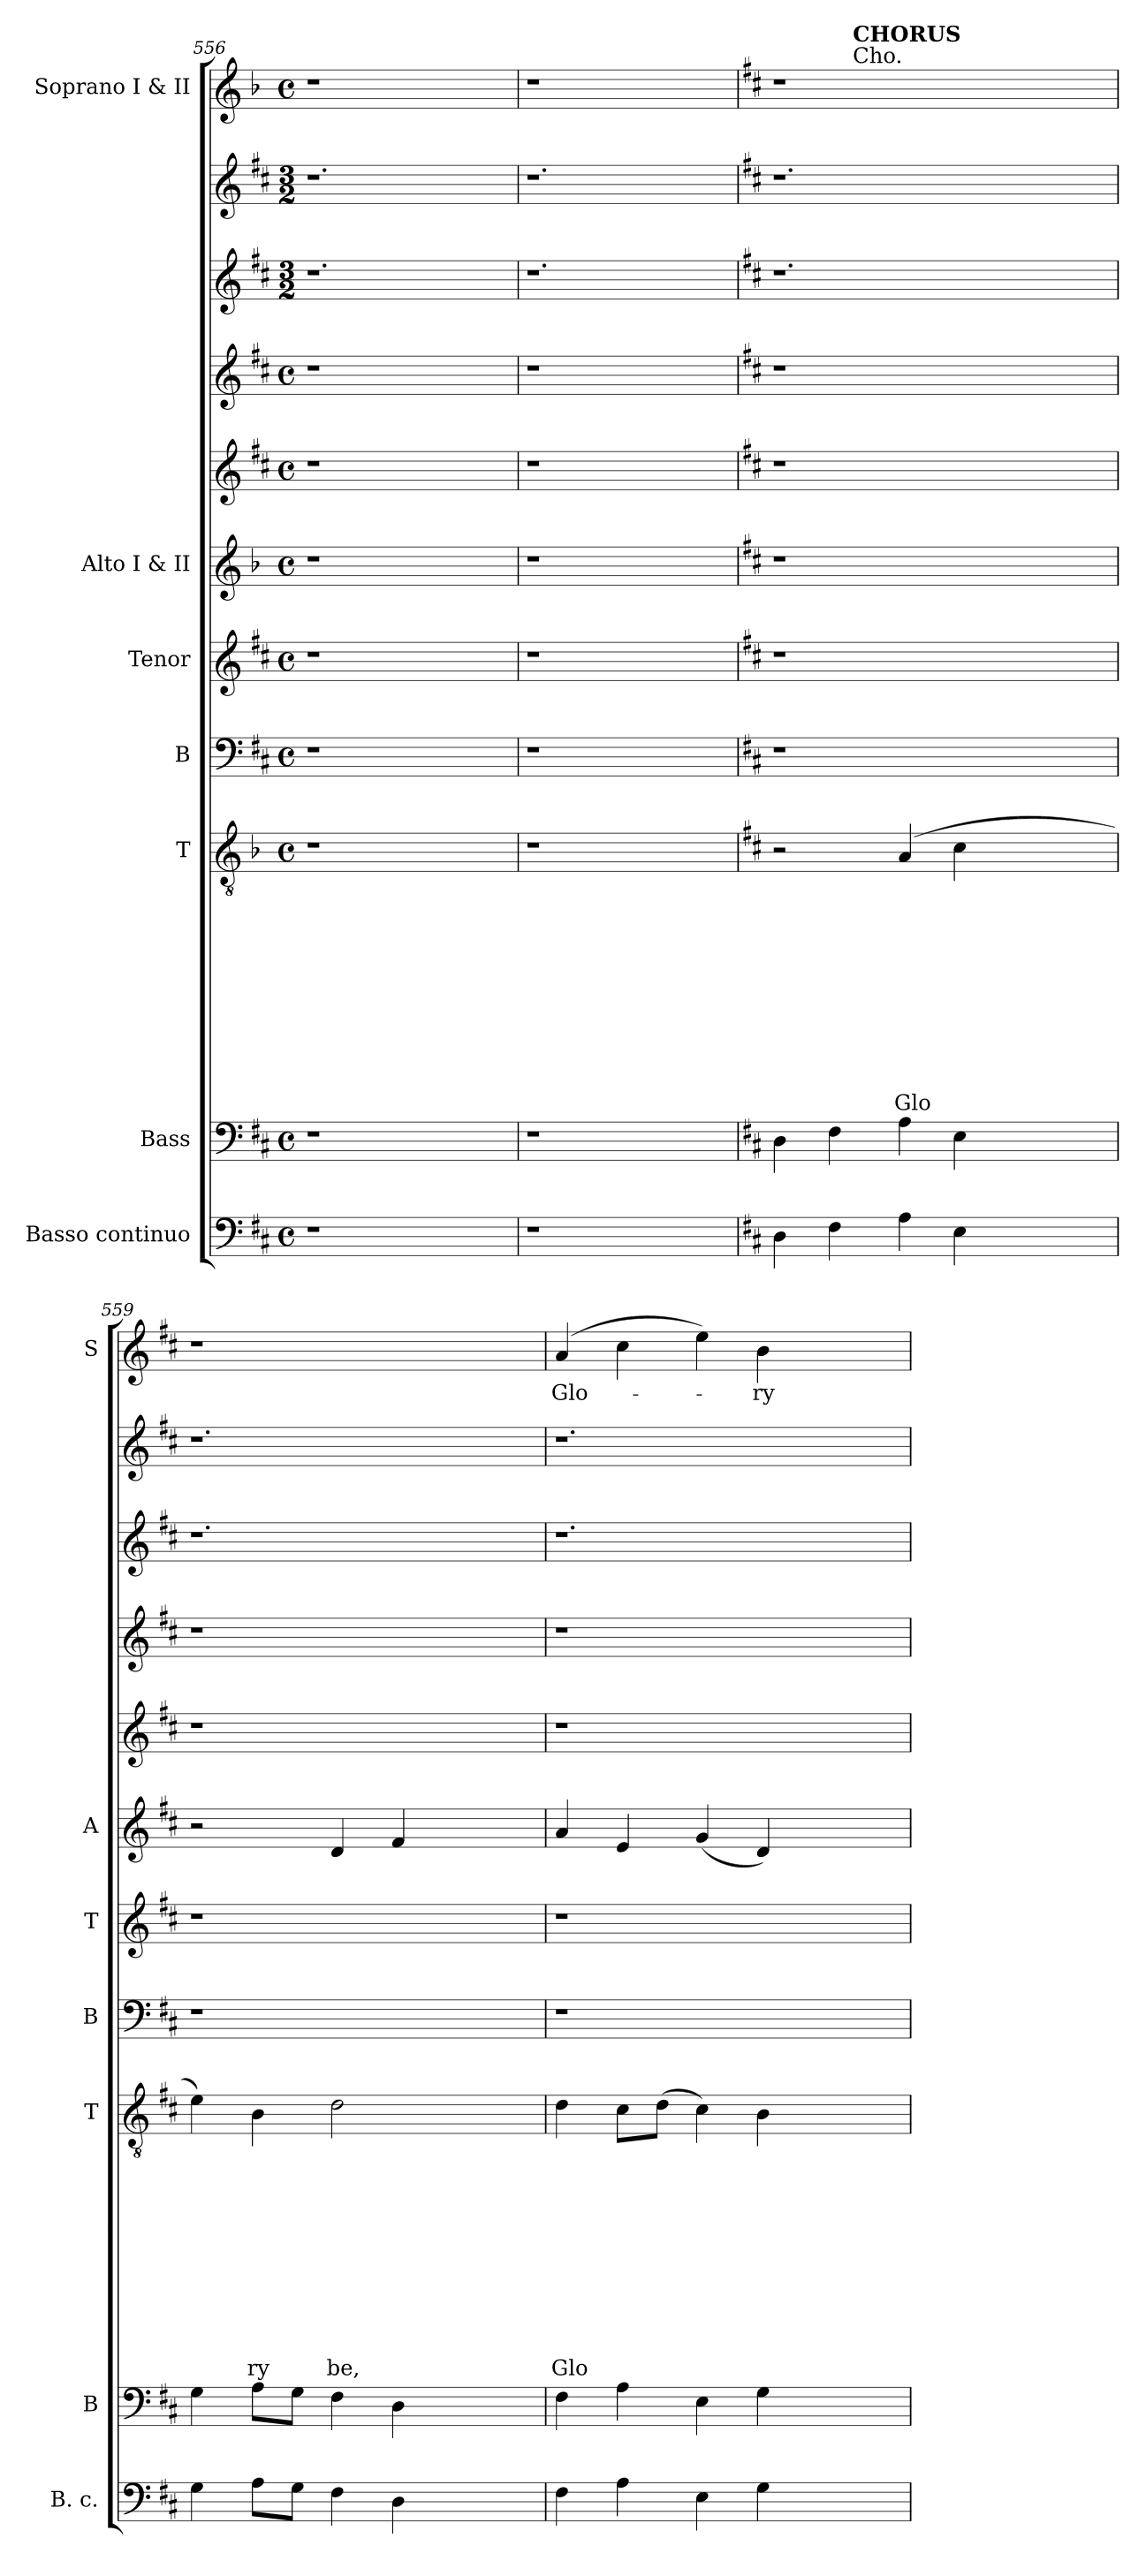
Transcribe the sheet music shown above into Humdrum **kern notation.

**kern	**kern	**kern	**text	**text	**text	**text	**text	**text	**text	**text	**text	**text	**text	**kern	**kern	**kern	**kern	**kern	**kern	**kern	**kern	**text
*part11	*part10	*part9	*part9	*part9	*part9	*part9	*part9	*part9	*part9	*part9	*part9	*part9	*part9	*part8	*part7	*part6	*part5	*part4	*part3	*part2	*part1	*part1
*staff11	*staff10	*staff9	*staff9	*staff9	*staff9	*staff9	*staff9	*staff9	*staff9	*staff9	*staff9	*staff9	*staff9	*staff8	*staff7	*staff6	*staff5	*staff4	*staff3	*staff2	*staff1	*staff1
*I"Basso continuo	*I"Bass	*I"T	*	*	*	*	*	*	*	*	*	*	*	*I"B	*I"Tenor	*I"Alto I & II	*	*	*	*	*I"Soprano I & II	*
*I'B. c.	*I'B	*I'T	*	*	*	*	*	*	*	*	*	*	*	*I'B	*I'T	*I'A	*	*	*	*	*I'S	*
*clefF4	*clefF4	*clefGv2	*	*	*	*	*	*	*	*	*	*	*	*clefF4	*clefG2	*clefG2	*clefG2	*clefG2	*clefG2	*clefG2	*clefG2	*
*ITrd7c12	*	*	*	*	*	*	*	*	*	*	*	*	*	*	*	*	*	*	*	*	*	*
*k[f#c#]	*k[f#c#]	*k[b-]	*	*	*	*	*	*	*	*	*	*	*	*k[f#c#]	*k[f#c#]	*k[b-]	*k[f#c#]	*k[f#c#]	*k[f#c#]	*k[f#c#]	*k[b-]	*
*D:	*D:	*F:	*	*	*	*	*	*	*	*	*	*	*	*D:	*D:	*F:	*D:	*D:	*D:	*D:	*F:	*
*M4/4	*M4/4	*M4/4	*	*	*	*	*	*	*	*	*	*	*	*M4/4	*M4/4	*M4/4	*M4/4	*M4/4	*M3/2	*M3/2	*M4/4	*
*met(c)	*met(c)	*met(c)	*	*	*	*	*	*	*	*	*	*	*	*met(c)	*met(c)	*met(c)	*met(c)	*met(c)	*	*	*met(c)	*
=556	=556	=556	=556	=556	=556	=556	=556	=556	=556	=556	=556	=556	=556	=556	=556	=556	=556	=556	=556	=556	=556	=556
1r	1r	1r	.	.	.	.	.	.	.	.	.	.	.	1r	1r	1r	1r	1r	1.r	1.r	1r	.
2ryy	2ryy	2ryy	.	.	.	.	.	.	.	.	.	.	.	2ryy	2ryy	2ryy	2ryy	2ryy	.	.	2ryy	.
=557	=557	=557	=557	=557	=557	=557	=557	=557	=557	=557	=557	=557	=557	=557	=557	=557	=557	=557	=557	=557	=557	=557
1r	1r	1r	.	.	.	.	.	.	.	.	.	.	.	1r	1r	1r	1r	1r	1.r	1.r	1r	.
2ryy	2ryy	2ryy	.	.	.	.	.	.	.	.	.	.	.	2ryy	2ryy	2ryy	2ryy	2ryy	.	.	2ryy	.
!!LO:PB:g=z
=558	=558	=558	=558	=558	=558	=558	=558	=558	=558	=558	=558	=558	=558	=558	=558	=558	=558	=558	=558	=558	=558	=558
*	*	*k[f#c#]	*	*	*	*	*	*	*	*	*	*	*	*	*	*k[f#c#]	*	*	*	*	*k[f#c#]	*
*	*	*D:	*	*	*	*	*	*	*	*	*	*	*	*	*	*D:	*	*	*	*	*D:	*
*	*	*	*	*	*	*	*	*	*	*	*	*	*	*	*	*	*	*	*	*	*^	*
4DD\	4D\	2r	.	.	.	.	.	.	.	.	.	.	.	1r	1r	1r	1r	1r	1.r	1.r	1r	4ryy	.
4FF#\	4F#\	.	.	.	.	.	.	.	.	.	.	.	.	.	.	.	.	.	.	.	.	16ryy	.
!	!	!	!	!	!	!	!	!	!	!	!	!	!	!	!	!	!	!	!	!	!	!LO:TX:a:t=Cho.	!
!	!	!	!	!	!	!	!	!	!	!	!	!	!	!	!	!	!	!	!	!	!	!LO:TX:a:B:t=CHORUS	!
.	.	.	.	.	.	.	.	.	.	.	.	.	.	.	.	.	.	.	.	.	.	1ryy	.
!	!	!	!	!	!	!	!	!	!	!	!	!	!LO:LY:b	!	!	!	!	!	!	!	!	!	!
4AA\	4A\	(4A/	.	.	.	.	.	.	.	.	.	.	Glo	.	.	.	.	.	.	.	.	.	.
4EE\	4E\	4c#\	.	.	.	.	.	.	.	.	.	.	.	.	.	.	.	.	.	.	.	.	.
2ryy	2ryy	2ryy	.	.	.	.	.	.	.	.	.	.	.	2ryy	2ryy	2ryy	2ryy	2ryy	.	.	2ryy	.	.
.	.	.	.	.	.	.	.	.	.	.	.	.	.	.	.	.	.	.	.	.	.	8.ryy	.
*	*	*	*	*	*	*	*	*	*	*	*	*	*	*	*	*	*	*	*	*	*v	*v	*
=559	=559	=559	=559	=559	=559	=559	=559	=559	=559	=559	=559	=559	=559	=559	=559	=559	=559	=559	=559	=559	=559	=559
4GG\	4G\	4e\)	.	.	.	.	.	.	.	.	.	.	.	1r	1r	2r	1r	1r	1.r	1.r	1r	.
!	!	!	!	!	!	!	!	!	!	!	!	!	!LO:LY:b	!	!	!	!	!	!	!	!	!
8AA\L	8A\L	4B\	.	.	.	.	.	.	.	.	.	.	ry	.	.	.	.	.	.	.	.	.
8GG\J	8G\J	.	.	.	.	.	.	.	.	.	.	.	.	.	.	.	.	.	.	.	.	.
!	!	!	!	!	!	!	!	!	!	!	!	!	!LO:LY:b	!	!	!	!	!	!	!	!	!
4FF#\	4F#\	2d\	.	.	.	.	.	.	.	.	.	.	be,	.	.	4d/	.	.	.	.	.	.
4DD\	4D\	.	.	.	.	.	.	.	.	.	.	.	.	.	.	4f#/	.	.	.	.	.	.
2ryy	2ryy	2ryy	.	.	.	.	.	.	.	.	.	.	.	2ryy	2ryy	2ryy	2ryy	2ryy	.	.	2ryy	.
=560	=560	=560	=560	=560	=560	=560	=560	=560	=560	=560	=560	=560	=560	=560	=560	=560	=560	=560	=560	=560	=560	=560
!	!	!	!	!	!	!	!	!	!	!	!	!	!LO:LY:b	!	!	!	!	!	!	!	!	!LO:LY:b
4FF#\	4F#\	4d\	.	.	.	.	.	.	.	.	.	.	Glo	1r	1r	4a/	1r	1r	1.r	1.r	(4a/	Glo-
4AA\	4A\	8c#\L	.	.	.	.	.	.	.	.	.	.	.	.	.	4e/	.	.	.	.	4cc#\	.
.	.	(>8d\J	.	.	.	.	.	.	.	.	.	.	.	.	.	.	.	.	.	.	.	.
4EE\	4E\	4c#\)	.	.	.	.	.	.	.	.	.	.	.	.	.	(<4g/	.	.	.	.	4ee\)	.
!	!	!	!	!	!	!	!	!	!	!	!	!	!	!	!	!	!	!	!	!	!	!LO:LY:b
4GG\	4G\	4B\	.	.	.	.	.	.	.	.	.	.	.	.	.	4d/)	.	.	.	.	4b\	-ry
2ryy	2ryy	2ryy	.	.	.	.	.	.	.	.	.	.	.	2ryy	2ryy	2ryy	2ryy	2ryy	.	.	2ryy	.
=	=	=	=	=	=	=	=	=	=	=	=	=	=	=	=	=	=	=	=	=	=	=
*-	*-	*-	*-	*-	*-	*-	*-	*-	*-	*-	*-	*-	*-	*-	*-	*-	*-	*-	*-	*-	*-	*-
